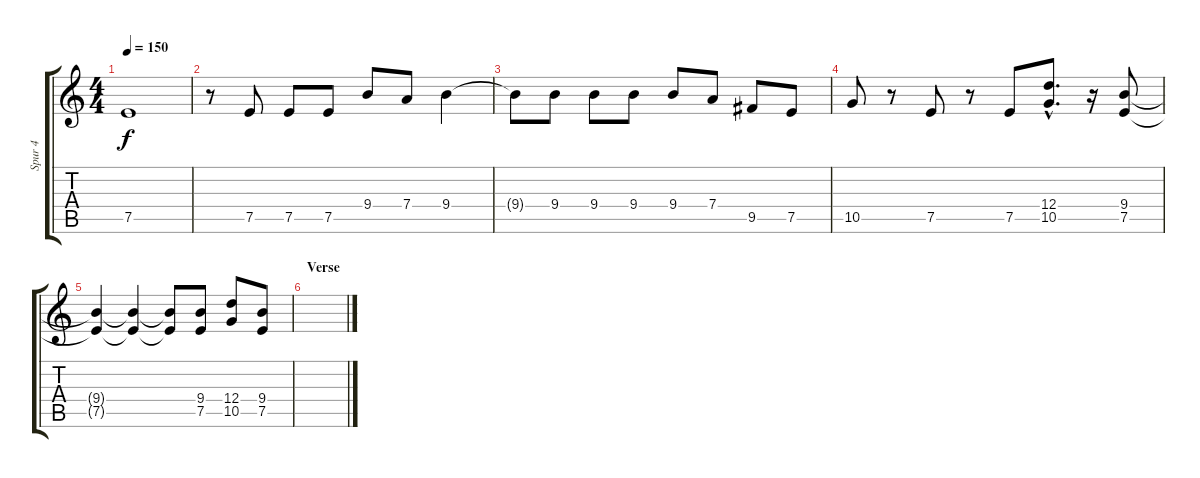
\track ("Spur 4" "Spur 4") {instrument distortionguitar}
\staff {score tabs}
\tuning (E4 B3 G3 D3 A2 E2) {hide}
\ts (4 4)
\tempo 150
\clef g2
\ks c
7.5{t}.1{dy f} |
r.8 7.5.8{volume 16} 7.5.8 7.5.8 9.4.8 7.4.8 9.4.4 |
9.4{t}.8 9.4.8 9.4.8 9.4.8 9.4.8 7.4.8 9.5.8 7.5.8 |
10.5.8 r.8 7.5.8 r.8 7.5.8 (12.4{hac} 10.5{hac}).8{d} r.16 (9.4 7.5).8 |
(9.4{t} 7.5{t}).4 (9.4{t} 7.5{t}).4 (9.4{t} 7.5{t}).8 (9.4 7.5).8 (12.4 10.5).8 (9.4 7.5).8 |
\section ("" "Verse")
